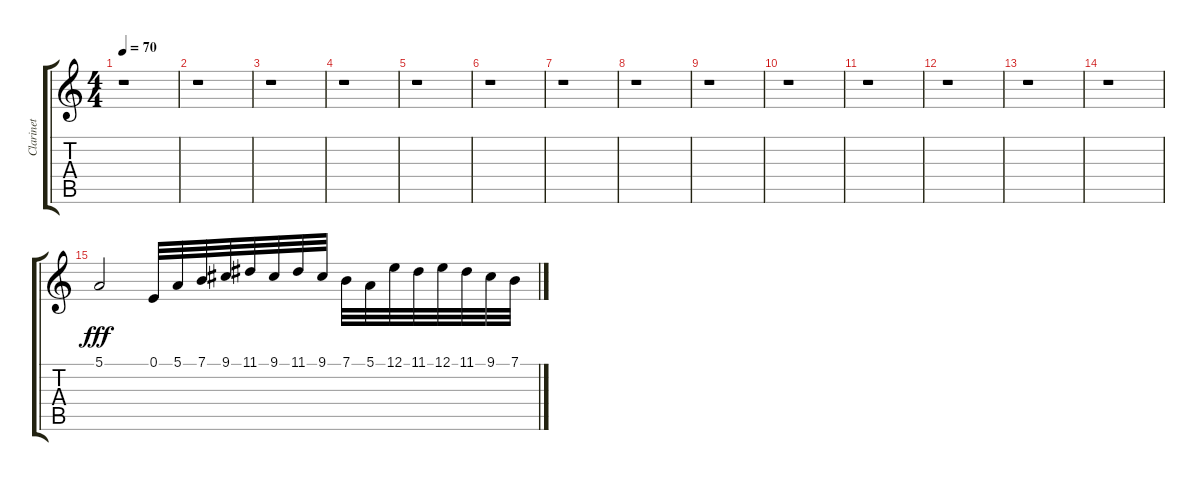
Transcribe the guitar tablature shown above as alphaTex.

\track ("Clarinet" "Clarinet") {instrument clarinet}
\staff {score tabs}
\tuning (E4 B3 G3 D3 A2 E2) {hide}
\ts (4 4)
\tempo 70
\clef g2
\ks c
r.1{dy fff} |
r.1 |
r.1 |
r.1 |
r.1 |
r.1 |
r.1 |
r.1 |
r.1 |
r.1 |
r.1 |
r.1 |
r.1 |
r.1 |
5.1.2{volume 10} 0.1.32{volume 16} 5.1.32 7.1.32 9.1.32 11.1.32 9.1.32 11.1.32 9.1.32 7.1.32 5.1.32 12.1.32 11.1.32 12.1.32 11.1.32 9.1.32 7.1.32
